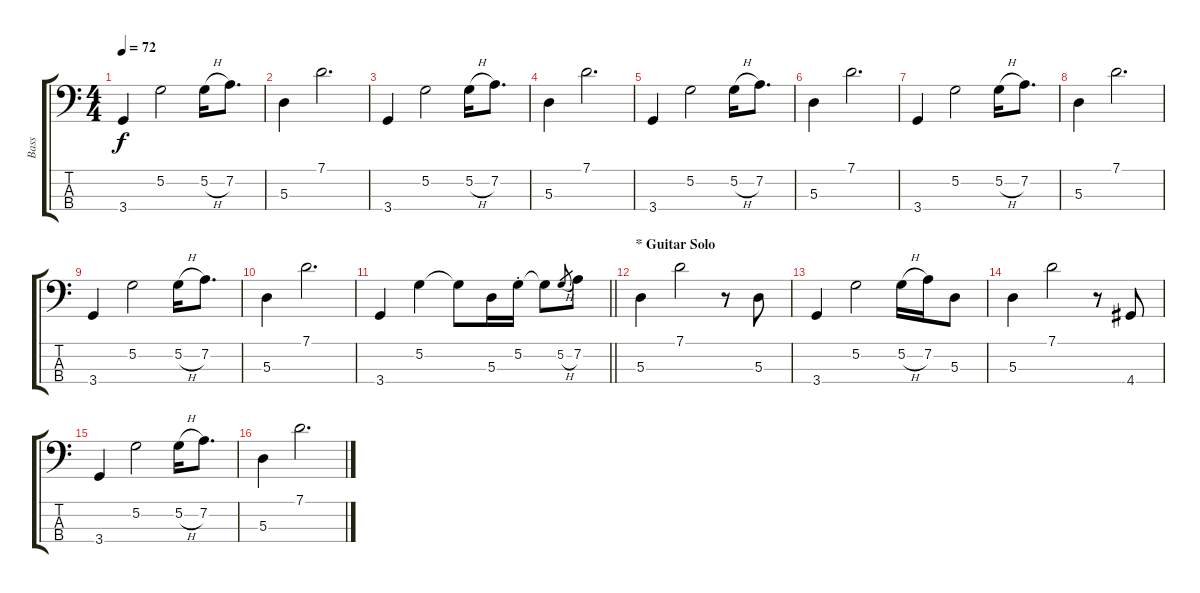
\track ("Bass" "Bass") {instrument electricbassfinger}
\staff {score tabs}
\tuning (G2 D2 A1 E1) {hide}
\ts (4 4)
\tempo 72
\clef f4
\ks c
3.4.4{dy f} 5.2.2 5.2{h}.16 7.2.8{d} |
5.3.4 7.1.2{d} |
3.4.4 5.2.2 5.2{h}.16 7.2.8{d} |
5.3.4 7.1.2{d} |
3.4.4 5.2.2 5.2{h}.16 7.2.8{d} |
5.3.4 7.1.2{d} |
3.4.4 5.2.2 5.2{h}.16 7.2.8{d} |
5.3.4 7.1.2{d} |
3.4.4 5.2.2 5.2{h}.16 7.2.8{d} |
5.3.4 7.1.2{d} |
\barLineRight lightlight
3.4.4 5.2.4 5.2{t}.8 5.3.16 5.2{st}.16 5.2{t}.8 5.2{h}.8{gr} 7.2.8 |
\section ("" "* Guitar Solo")
5.3.4 7.1.2 r.8 5.3.8 |
3.4.4 5.2.2 5.2{h}.16 7.2.16 5.3.8 |
5.3.4 7.1.2 r.8 4.4.8 |
3.4.4 5.2.2 5.2{h}.16 7.2.8{d} |
5.3.4 7.1.2{d}
